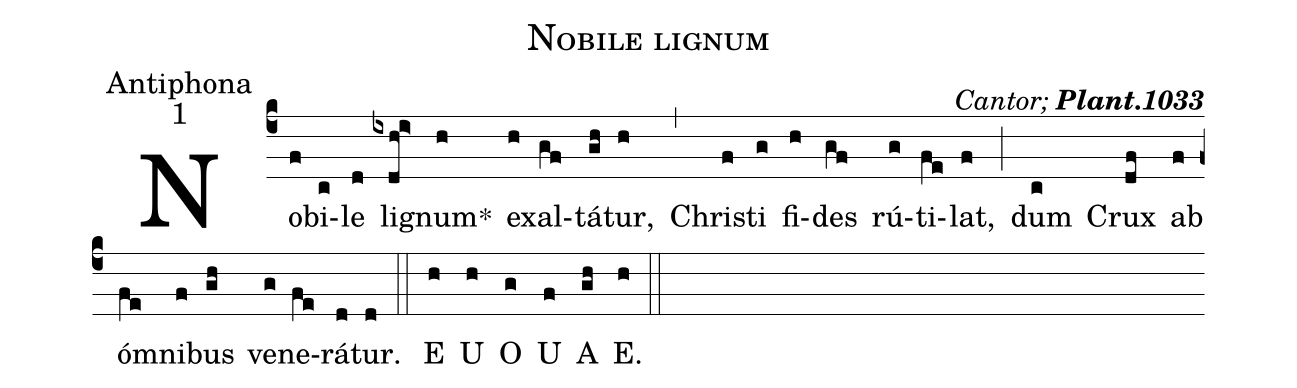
name:Nobile lignum;
office-part:Antiphona;
mode:1;
commentary: {\itshape\mdseries  Cantor;\/}   {\bfseries Plant.1033};
%%
(c4) No(f)bi(c)le(d) li(ixdh!i>)gnum<sp>*</sp>(h) ex(h)al(gf)tá(gh)tur,(h) (,)
Chri(f)sti(g) fi(h)des(gf) rú(g)ti(fe)lat,(f) (;)
dum(c) Crux(df) ab(f) ó(fe)mni(f)bus(gh) ve(g)ne(fe)rá(d)tur.(d) (::)
<eu> E(h) U(h) O(g) U(f) A(gh) E.(h) </eu> (::)
